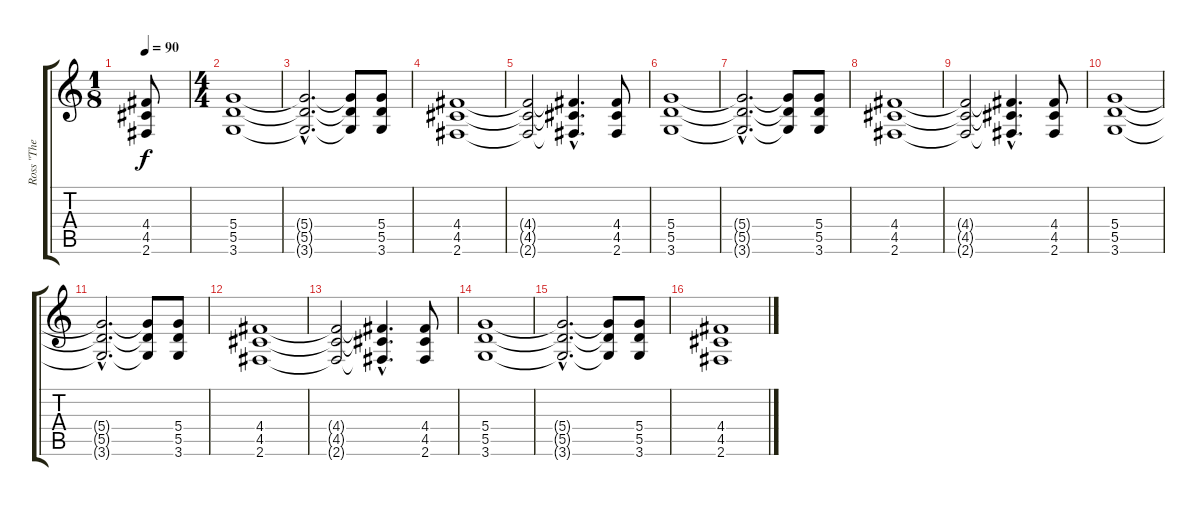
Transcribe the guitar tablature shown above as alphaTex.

\track ("Ross \"The Boss\" Friedman Rhythm" "Ross \"The ") {instrument distortionguitar}
\staff {score tabs}
\tuning (E4 B3 G3 D3 A2 E2) {hide}
\ts (1 8)
\tempo 90
\clef g2
\ks c
(4.4 4.5 2.6).8{dy f instrument distortionguitar} |
\ts (4 4)
(5.4 5.5 3.6).1 |
(5.4{hac t} 5.5{hac t} 3.6{hac t}).2{d} (5.4{t} 5.5{t} 3.6{t}).8 (5.4 5.5 3.6).8 |
(4.4 4.5 2.6).1 |
(4.4{t} 4.5{t} 2.6{t}).2 (4.4{hac t} 4.5{hac t} 2.6{hac t}).4{d} (4.4 4.5 2.6).8 |
(5.4 5.5 3.6).1 |
(5.4{hac t} 5.5{hac t} 3.6{hac t}).2{d} (5.4{t} 5.5{t} 3.6{t}).8 (5.4 5.5 3.6).8 |
(4.4 4.5 2.6).1 |
(4.4{t} 4.5{t} 2.6{t}).2 (4.4{hac t} 4.5{hac t} 2.6{hac t}).4{d} (4.4 4.5 2.6).8 |
(5.4 5.5 3.6).1 |
(5.4{hac t} 5.5{hac t} 3.6{hac t}).2{d} (5.4{t} 5.5{t} 3.6{t}).8 (5.4 5.5 3.6).8 |
(4.4 4.5 2.6).1 |
(4.4{t} 4.5{t} 2.6{t}).2 (4.4{hac t} 4.5{hac t} 2.6{hac t}).4{d} (4.4 4.5 2.6).8 |
(5.4 5.5 3.6).1 |
(5.4{hac t} 5.5{hac t} 3.6{hac t}).2{d} (5.4{t} 5.5{t} 3.6{t}).8 (5.4 5.5 3.6).8 |
(4.4 4.5 2.6).1
